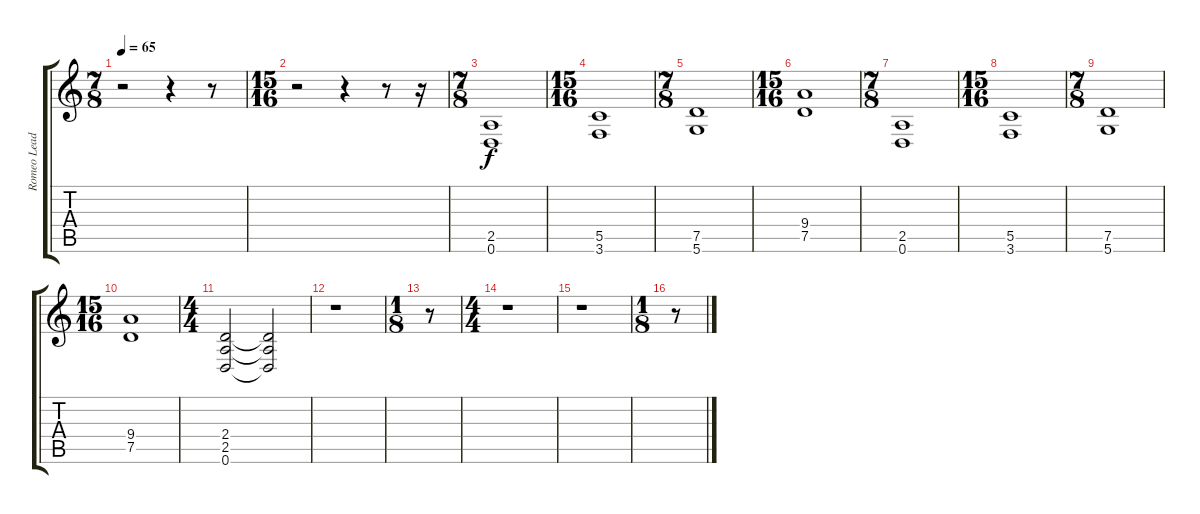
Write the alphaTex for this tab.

\track ("Romeo Lead" "Romeo Lead") {instrument distortionguitar}
\staff {score tabs}
\tuning (D4 A3 F3 C3 G2 D2) {hide}
\ts (7 8)
\tempo 65
\clef g2
\ks c
r.2{dy f} r.4 r.8 |
\ts (15 16)
r.2 r.4 r.8 r.16 |
\ts (7 8)
(2.5 0.6).1 |
\ts (15 16)
(5.5 3.6).1 |
\ts (7 8)
(7.5 5.6).1 |
\ts (15 16)
(9.4 7.5).1 |
\ts (7 8)
(2.5 0.6).1 |
\ts (15 16)
(5.5 3.6).1 |
\ts (7 8)
(7.5 5.6).1 |
\ts (15 16)
(9.4 7.5).1 |
\ts (4 4)
(2.4 2.5 0.6).2 (2.4{t} 2.5{t} 0.6{t}).2{volume 3} |
r.1 |
\ts (1 8)
r.8 |
\ts (4 4)
r.1 |
r.1 |
\ts (1 8)
r.8
